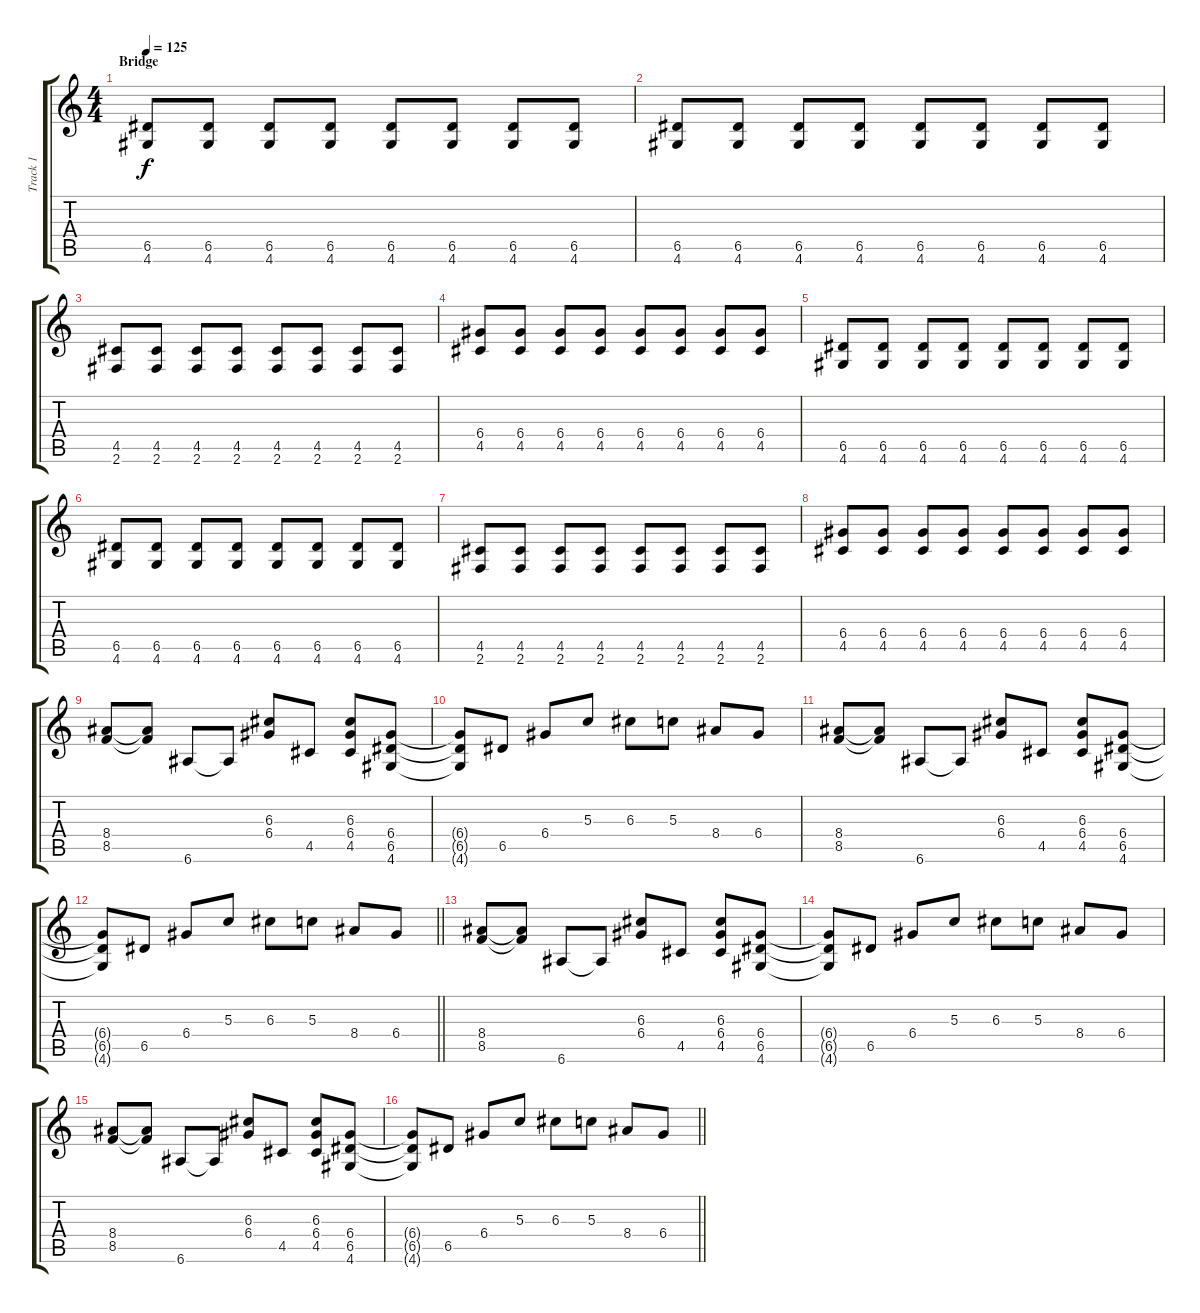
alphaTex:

\track ("Track 1" "Track 1") {instrument distortionguitar}
\staff {score tabs}
\tuning (E4 B3 G3 D3 A2 E2) {hide}
\ts (4 4)
\section ("" "Bridge")
\tempo 125
\clef g2
\ks c
(6.5 4.6).8{dy f} (6.5 4.6).8 (6.5 4.6).8 (6.5 4.6).8 (6.5 4.6).8 (6.5 4.6).8 (6.5 4.6).8 (6.5 4.6).8 |
(6.5 4.6).8 (6.5 4.6).8 (6.5 4.6).8 (6.5 4.6).8 (6.5 4.6).8 (6.5 4.6).8 (6.5 4.6).8 (6.5 4.6).8 |
(4.5 2.6).8 (4.5 2.6).8 (4.5 2.6).8 (4.5 2.6).8 (4.5 2.6).8 (4.5 2.6).8 (4.5 2.6).8 (4.5 2.6).8 |
(6.4 4.5).8 (6.4 4.5).8 (6.4 4.5).8 (6.4 4.5).8 (6.4 4.5).8 (6.4 4.5).8 (6.4 4.5).8 (6.4 4.5).8 |
(6.5 4.6).8 (6.5 4.6).8 (6.5 4.6).8 (6.5 4.6).8 (6.5 4.6).8 (6.5 4.6).8 (6.5 4.6).8 (6.5 4.6).8 |
(6.5 4.6).8 (6.5 4.6).8 (6.5 4.6).8 (6.5 4.6).8 (6.5 4.6).8 (6.5 4.6).8 (6.5 4.6).8 (6.5 4.6).8 |
(4.5 2.6).8 (4.5 2.6).8 (4.5 2.6).8 (4.5 2.6).8 (4.5 2.6).8 (4.5 2.6).8 (4.5 2.6).8 (4.5 2.6).8 |
(6.4 4.5).8 (6.4 4.5).8 (6.4 4.5).8 (6.4 4.5).8 (6.4 4.5).8 (6.4 4.5).8 (6.4 4.5).8 (6.4 4.5).8 |
(8.4 8.5).8 (8.4{t} 8.5{t}).8 6.6.8 6.6{t}.8 (6.3 6.4).8 4.5.8 (6.3 6.4 4.5).8 (6.4 6.5 4.6).8 |
(6.4{t} 6.5{t} 4.6{t}).8 6.5.8 6.4.8 5.3.8 6.3.8 5.3.8 8.4.8 6.4.8 |
(8.4 8.5).8 (8.4{t} 8.5{t}).8 6.6.8 6.6{t}.8 (6.3 6.4).8 4.5.8 (6.3 6.4 4.5).8 (6.4 6.5 4.6).8 |
\barLineRight lightlight
(6.4{t} 6.5{t} 4.6{t}).8 6.5.8 6.4.8 5.3.8 6.3.8 5.3.8 8.4.8 6.4.8 |
(8.4 8.5).8 (8.4{t} 8.5{t}).8 6.6.8 6.6{t}.8 (6.3 6.4).8 4.5.8 (6.3 6.4 4.5).8 (6.4 6.5 4.6).8 |
(6.4{t} 6.5{t} 4.6{t}).8 6.5.8 6.4.8 5.3.8 6.3.8 5.3.8 8.4.8 6.4.8 |
(8.4 8.5).8 (8.4{t} 8.5{t}).8 6.6.8 6.6{t}.8 (6.3 6.4).8 4.5.8 (6.3 6.4 4.5).8 (6.4 6.5 4.6).8 |
\barLineRight lightlight
(6.4{t} 6.5{t} 4.6{t}).8 6.5.8 6.4.8 5.3.8 6.3.8 5.3.8 8.4.8 6.4.8
